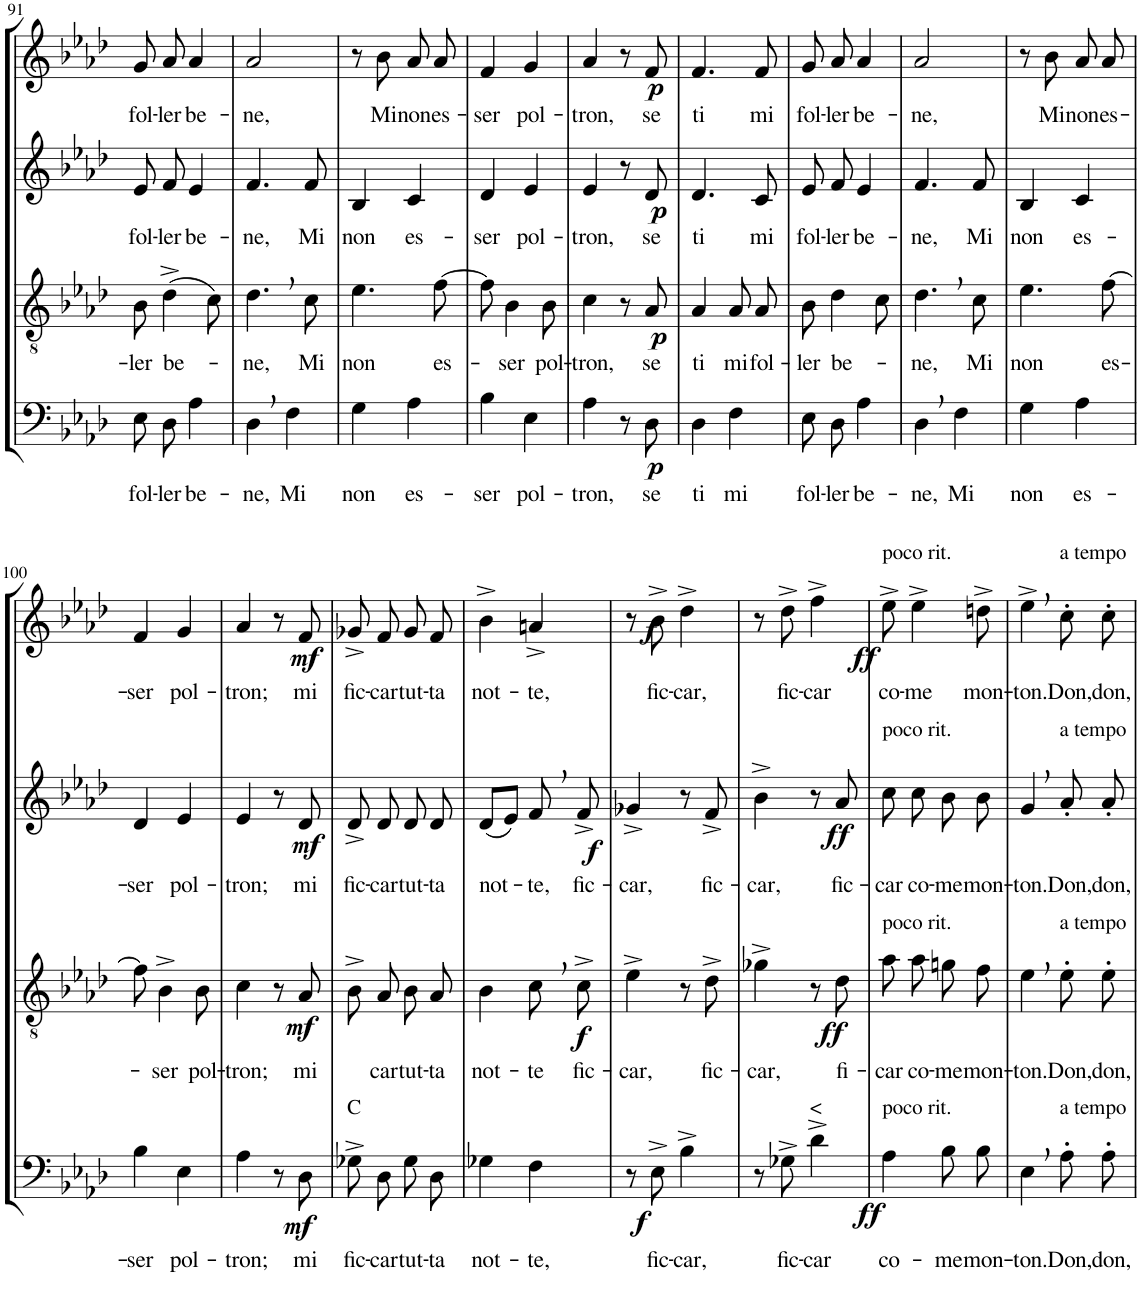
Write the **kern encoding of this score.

**kern	**text	**dynam	**kern	**text	**dynam	**kern	**text	**dynam	**kern	**text	**dynam
*part4	*part4	*part4	*part3	*part3	*part3	*part2	*part2	*part2	*part1	*part1	*part1
*staff4	*staff4	*staff4	*staff3	*staff3	*staff3	*staff2	*staff2	*staff2	*staff1	*staff1	*staff1
*I"Bassi	*	*	*I"Tenori	*	*	*I"Contralti	*	*	*I"Soprani	*	*
!!LO:PB:g=z
*clefF4	*	*	*clefGv2	*	*	*clefG2	*	*	*clefG2	*	*
*	*	*	*	*	*	*	*	*	*Trd1c2	*	*
*k[b-e-a-d-]	*	*	*k[b-e-a-d-]	*	*	*k[b-e-a-d-]	*	*	*k[b-e-a-d-]	*	*
*A-:	*	*	*A-:	*	*	*A-:	*	*	*A-:	*	*
*M2/4	*	*	*M2/4	*	*	*M2/4	*	*	*M2/4	*	*
=91	=91	=91	=91	=91	=91	=91	=91	=91	=91	=91	=91
!	!LO:LY:b	!	!	!LO:LY:b	!	!	!LO:LY:b	!	!	!LO:LY:b	!
8E-\L	fol-	.	8B-\	-ler	.	8e-/	fol-	.	8g/L	fol-	.
!	!LO:LY:b	!	!	!LO:LY:b	!	!	!LO:LY:b	!	!	!LO:LY:b	!
8D-\J	-ler	.	(4d-^\	be-	.	8f/	-ler	.	8a-/J	-ler	.
!	!LO:LY:b	!	!	!	!	!	!LO:LY:b	!	!	!LO:LY:b	!
4A-\	be-	.	.	.	.	4e-/	be-	.	4a-/	be-	.
.	.	.	8c\)	.	.	.	.	.	.	.	.
=92	=92	=92	=92	=92	=92	=92	=92	=92	=92	=92	=92
!	!LO:LY:b	!	!	!LO:LY:b	!	!	!LO:LY:b	!	!	!LO:LY:b	!
4D-,\	-ne,	.	4.d-,\	-ne,	.	4.f/	-ne,	.	2a-/	-ne,	.
!	!LO:LY:b	!	!	!	!	!	!	!	!	!	!
4F\	Mi	.	.	.	.	.	.	.	.	.	.
!	!	!	!	!LO:LY:b	!	!	!LO:LY:b	!	!	!	!
.	.	.	8c\	Mi	.	8f/	Mi	.	.	.	.
=93	=93	=93	=93	=93	=93	=93	=93	=93	=93	=93	=93
!	!LO:LY:b	!	!	!LO:LY:b	!	!	!LO:LY:b	!	!	!	!
4G\	non	.	4.e-\	non	.	4B-/	non	.	8r	.	.
!	!	!	!	!	!	!	!	!	!	!LO:LY:b	!
.	.	.	.	.	.	.	.	.	8b-\	Mi	.
!	!LO:LY:b	!	!	!	!	!	!LO:LY:b	!	!	!LO:LY:b	!
4A-\	es-	.	.	.	.	4c/	es-	.	8a-/L	non	.
!	!	!	!	!LO:LY:b	!	!	!	!	!	!LO:LY:b	!
.	.	.	[8f\	es-	.	.	.	.	8a-/J	es-	.
=94	=94	=94	=94	=94	=94	=94	=94	=94	=94	=94	=94
!	!LO:LY:b	!	!	!	!	!	!LO:LY:b	!	!	!LO:LY:b	!
4B-\	-ser	.	8f\]	.	.	4d-/	-ser	.	4f/	-ser	.
!	!	!	!	!LO:LY:b	!	!	!	!	!	!	!
.	.	.	4B-\	-ser	.	.	.	.	.	.	.
!	!LO:LY:b	!	!	!	!	!	!LO:LY:b	!	!	!LO:LY:b	!
4E-\	pol-	.	.	.	.	4e-/	pol-	.	4g/	pol-	.
!	!	!	!	!LO:LY:b	!	!	!	!	!	!	!
.	.	.	8B-\	pol-	.	.	.	.	.	.	.
=95	=95	=95	=95	=95	=95	=95	=95	=95	=95	=95	=95
!	!LO:LY:b	!	!	!LO:LY:b	!	!	!LO:LY:b	!	!	!LO:LY:b	!
4A-\	-tron,	.	4c\	-tron,	.	4e-/	-tron,	.	4a-/	-tron,	.
8r	.	.	8r	.	.	8r	.	.	8r	.	.
!	!LO:LY:b	!LO:DY:b	!	!LO:LY:b	!LO:DY:b	!	!LO:LY:b	!LO:DY:b	!	!LO:LY:b	!LO:DY:b
8D-\	se	p	8A-/	se	p	8d-/	se	p	8f/	se	p
=96	=96	=96	=96	=96	=96	=96	=96	=96	=96	=96	=96
!	!LO:LY:b	!	!	!LO:LY:b	!	!	!LO:LY:b	!	!	!LO:LY:b	!
4D-\	ti	.	4A-/	ti	.	4.d-/	ti	.	4.f/	ti	.
!	!LO:LY:b	!	!	!LO:LY:b	!	!	!	!	!	!	!
4F\	mi	.	8A-/L	mi	.	.	.	.	.	.	.
!	!	!	!	!LO:LY:b	!	!	!LO:LY:b	!	!	!LO:LY:b	!
.	.	.	8A-/J	fol-	.	8c/	mi	.	8f/	mi	.
=97	=97	=97	=97	=97	=97	=97	=97	=97	=97	=97	=97
!	!LO:LY:b	!	!	!LO:LY:b	!	!	!LO:LY:b	!	!	!LO:LY:b	!
8E-\L	fol-	.	8B-\	-ler	.	8e-/	fol-	.	8g/L	fol-	.
!	!LO:LY:b	!	!	!LO:LY:b	!	!	!LO:LY:b	!	!	!LO:LY:b	!
8D-\J	-ler	.	4d-\	be-	.	8f/	-ler	.	8a-/J	-ler	.
!	!LO:LY:b	!	!	!	!	!	!LO:LY:b	!	!	!LO:LY:b	!
4A-\	be-	.	.	.	.	4e-/	be-	.	4a-/	be-	.
.	.	.	8c\	.	.	.	.	.	.	.	.
=98	=98	=98	=98	=98	=98	=98	=98	=98	=98	=98	=98
!	!LO:LY:b	!	!	!LO:LY:b	!	!	!LO:LY:b	!	!	!LO:LY:b	!
4D-,\	-ne,	.	4.d-,\	-ne,	.	4.f/	-ne,	.	2a-/	-ne,	.
!	!LO:LY:b	!	!	!	!	!	!	!	!	!	!
4F\	Mi	.	.	.	.	.	.	.	.	.	.
!	!	!	!	!LO:LY:b	!	!	!LO:LY:b	!	!	!	!
.	.	.	8c\	Mi	.	8f/	Mi	.	.	.	.
=99	=99	=99	=99	=99	=99	=99	=99	=99	=99	=99	=99
!	!LO:LY:b	!	!	!LO:LY:b	!	!	!LO:LY:b	!	!	!	!
4G\	non	.	4.e-\	non	.	4B-/	non	.	8r	.	.
!	!	!	!	!	!	!	!	!	!	!LO:LY:b	!
.	.	.	.	.	.	.	.	.	8b-\	Mi	.
!	!LO:LY:b	!	!	!	!	!	!LO:LY:b	!	!	!LO:LY:b	!
4A-\	es-	.	.	.	.	4c/	es-	.	8a-/L	non	.
!	!	!	!	!LO:LY:b	!	!	!	!	!	!LO:LY:b	!
.	.	.	[8f\	es-	.	.	.	.	8a-/J	es-	.
!!LO:LB:g=z
=100	=100	=100	=100	=100	=100	=100	=100	=100	=100	=100	=100
!	!LO:LY:b	!	!	!	!	!	!LO:LY:b	!	!	!LO:LY:b	!
4B-\	-ser	.	8f\]	.	.	4d-/	-ser	.	4f/	-ser	.
!	!	!	!	!LO:LY:b	!	!	!	!	!	!	!
.	.	.	4B-^\	-ser	.	.	.	.	.	.	.
!	!LO:LY:b	!	!	!	!	!	!LO:LY:b	!	!	!LO:LY:b	!
4E-\	pol-	.	.	.	.	4e-/	pol-	.	4g/	pol-	.
!	!	!	!	!LO:LY:b	!	!	!	!	!	!	!
.	.	.	8B-\	pol-	.	.	.	.	.	.	.
=101	=101	=101	=101	=101	=101	=101	=101	=101	=101	=101	=101
!	!LO:LY:b	!	!	!LO:LY:b	!	!	!LO:LY:b	!	!	!LO:LY:b	!
4A-\	-tron;	.	4c\	-tron;	.	4e-/	-tron;	.	4a-/	-tron;	.
8r	.	.	8r	.	.	8r	.	.	8r	.	.
!	!LO:LY:b	!LO:DY:b	!	!LO:LY:b	!LO:DY:b	!	!LO:LY:b	!LO:DY:b	!	!LO:LY:b	!LO:DY:b
8D-\	mi	mf	8A-/	mi	mf	8d-/	mi	mf	8f/	mi	mf
=102	=102	=102	=102	=102	=102	=102	=102	=102	=102	=102	=102
!LO:TX:a:t=C	!	!	!	!	!	!	!	!	!	!	!
!	!LO:LY:b	!	!	!	!	!	!LO:LY:b	!	!	!LO:LY:b	!
8G-X^\L	fic-	.	8B-^/L	.	.	8d-^/	fic-	.	8g-X^/L	fic-	.
!	!LO:LY:b	!	!	!LO:LY:b	!	!	!LO:LY:b	!	!	!LO:LY:b	!
8D-\J	-car	.	8A-/J	-car	.	8d-/	-car	.	8f/J	-car	.
!	!LO:LY:b	!	!	!LO:LY:b	!	!	!LO:LY:b	!	!	!LO:LY:b	!
8G-\L	tut-	.	8B-/L	tut-	.	8d-/	tut-	.	8g-/L	tut-	.
!	!LO:LY:b	!	!	!LO:LY:b	!	!	!LO:LY:b	!	!	!LO:LY:b	!
8D-\J	-ta	.	8A-/J	-ta	.	8d-/	-ta	.	8f/J	-ta	.
=103	=103	=103	=103	=103	=103	=103	=103	=103	=103	=103	=103
!	!LO:LY:b	!	!	!LO:LY:b	!	!	!LO:LY:b	!	!	!LO:LY:b	!
4G-X\	not-	.	4B-\	not-	.	(8d-/L	not-	.	4b-^\	not-	.
.	.	.	.	.	.	8e-/J)	.	.	.	.	.
!	!LO:LY:b	!	!	!LO:LY:b	!	!	!LO:LY:b	!	!	!LO:LY:b	!
4F\	-te,	.	8c,\L	-te	.	8f,/	-te,	.	4an^/	-te,	.
!	!	!	!	!LO:LY:b	!LO:DY:b	!	!LO:LY:b	!LO:DY:b	!	!	!
.	.	.	8c^\J	fic-	f	8f^/	fic-	f	.	.	.
=104	=104	=104	=104	=104	=104	=104	=104	=104	=104	=104	=104
!	!	!	!	!LO:LY:b	!	!	!LO:LY:b	!	!	!	!
8r	.	.	4e-^\	-car,	.	4g-X^/	-car,	.	8r	.	.
!	!LO:LY:b	!LO:DY:b	!	!	!	!	!	!	!	!LO:LY:b	!LO:DY:b
8E-^\	fic-	f	.	.	.	.	.	.	8b-^\	fic-	f
!	!LO:LY:b	!	!	!	!	!	!	!	!	!LO:LY:b	!
4B-^\	-car,	.	8r	.	.	8r	.	.	4dd-^\	-car,	.
!	!	!	!	!LO:LY:b	!	!	!LO:LY:b	!	!	!	!
.	.	.	8d-^\	fic-	.	8f^/	fic-	.	.	.	.
=105	=105	=105	=105	=105	=105	=105	=105	=105	=105	=105	=105
!	!	!	!	!LO:LY:b	!	!	!LO:LY:b	!	!	!	!
8r	.	.	4g-X^\	-car,	.	4b-^\	-car,	.	8r	.	.
!	!LO:LY:b	!	!	!	!	!	!	!	!	!LO:LY:b	!
8G-X^\	fic-	.	.	.	.	.	.	.	8dd-^\	fic-	.
!LO:TX:a:t=<	!	!	!	!	!	!	!	!	!	!	!
!	!LO:LY:b	!	!	!	!	!	!	!	!	!LO:LY:b	!
4d-^\	-car	.	8r	.	.	8r	.	.	4ff^\	-car	.
!	!	!	!	!LO:LY:b	!LO:DY:b	!	!LO:LY:b	!LO:DY:b	!	!	!
.	.	.	8d-\	fi-	ff	8a-/	fic-	ff	.	.	.
=106	=106	=106	=106	=106	=106	=106	=106	=106	=106	=106	=106
!	!	!	!	!	!	!	!	!	!LO:TX:a:t=poco rit.	!	!
!	!	!	!	!	!	!LO:TX:a:t=poco rit.	!	!	!	!	!
!	!	!	!LO:TX:a:t=poco rit.	!	!	!	!	!	!	!	!
!LO:TX:a:t=poco rit.	!	!	!	!	!	!	!	!	!	!	!
!	!LO:LY:b	!LO:DY:b	!	!LO:LY:b	!	!	!LO:LY:b	!	!	!LO:LY:b	!LO:DY:b
4A-\	co-	ff	8a-\L	-car	.	8cc\	-car	.	8ee-^\	co-	ff
!	!	!	!	!LO:LY:b	!	!	!LO:LY:b	!	!	!LO:LY:b	!
.	.	.	8a-\J	co-	.	8cc\	co-	.	4ee-^\	-me	.
!	!LO:LY:b	!	!	!LO:LY:b	!	!	!LO:LY:b	!	!	!	!
8B-\L	-me	.	8gn\L	-me	.	8b-\	-me	.	.	.	.
!	!LO:LY:b	!	!	!LO:LY:b	!	!	!LO:LY:b	!	!	!LO:LY:b	!
8B-\J	mon-	.	8f\J	mon-	.	8b-\	mon-	.	8ddn^\	mon-	.
=107	=107	=107	=107	=107	=107	=107	=107	=107	=107	=107	=107
!	!LO:LY:b	!	!	!LO:LY:b	!	!	!LO:LY:b	!	!	!LO:LY:b	!
4E-,\	-ton.	.	4e-,\	-ton.	.	4g,/	-ton.	.	4ee-^,\	-ton.	.
!	!	!	!	!	!	!	!	!	!LO:TX:a:t=a tempo	!	!
!	!	!	!	!	!	!LO:TX:a:t=a tempo	!	!	!	!	!
!	!	!	!LO:TX:a:t=a tempo	!	!	!	!	!	!	!	!
!LO:TX:a:t=a tempo	!	!	!	!	!	!	!	!	!	!	!
!	!LO:LY:b	!	!	!LO:LY:b	!	!	!LO:LY:b	!	!	!LO:LY:b	!
8A-'\L	Don,	.	8e-'\L	Don,	.	8a-'/	Don,	.	8cc'\L	Don,	.
!	!LO:LY:b	!	!	!LO:LY:b	!	!	!LO:LY:b	!	!	!LO:LY:b	!
8A-'\J	don,	.	8e-'\J	don,	.	8a-'/	don,	.	8cc'\J	don,	.
=	=	=	=	=	=	=	=	=	=	=	=
*-	*-	*-	*-	*-	*-	*-	*-	*-	*-	*-	*-
